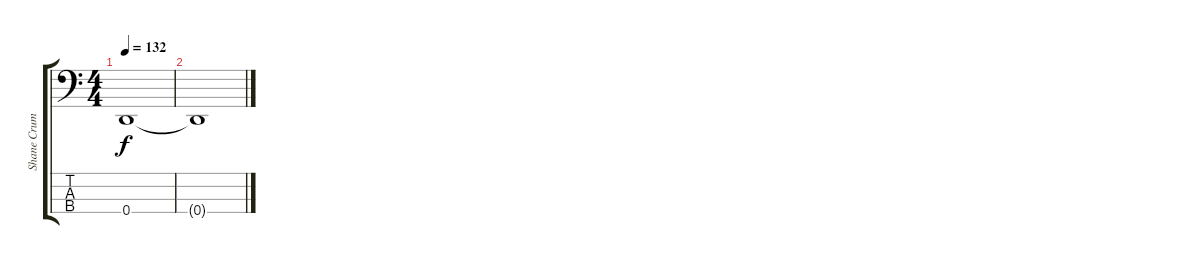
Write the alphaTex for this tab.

\track ("Shane Crump - Bass" "Shane Crum") {instrument electricbasspick}
\staff {score tabs}
\tuning (G2 D2 A1 D1) {hide}
\ts (4 4)
\tempo 132
\clef f4
\ks c
0.4{t}.1{dy f volume 0} |
0.4{t}.1
